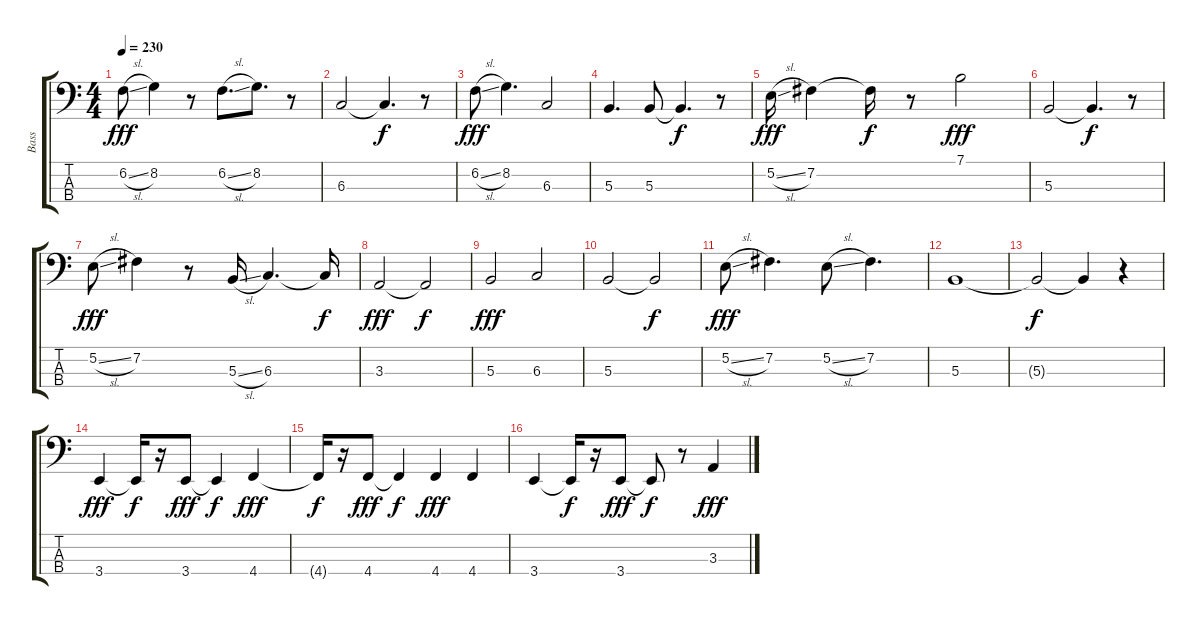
\track ("Bass" "Bass") {instrument electricbasspick}
\staff {score tabs}
\tuning (E2 B1 Gb1 Db1) {hide}
\ts (4 4)
\tempo 230
\clef f4
\ks c
6.2{sl}.8{dy fff} 8.2.4 r.8 6.2{sl}.8{d} 8.2.8{d} r.8 |
6.3.2 6.3{t}.4{d dy f} r.8 |
6.2{sl}.8{dy fff} 8.2.4{d} 6.3.2 |
5.3.4{d} 5.3.8 5.3{t}.4{d dy f} r.8 |
5.2{sl}.16{dy fff} 7.2.4 7.2{t}.16{dy f} r.8 7.1.2{dy fff} |
5.3.2 5.3{t}.4{d dy f} r.8 |
5.2{sl}.8{dy fff} 7.2.4 r.8 5.3{sl}.16 6.3.4{d} 6.3{t}.16{dy f} |
3.3.2{dy fff} 3.3{t}.2{dy f} |
5.3.2{dy fff} 6.3.2 |
5.3.2 5.3{t}.2{dy f} |
5.2{sl}.8{dy fff} 7.2.4{d} 5.2{sl}.8 7.2.4{d} |
5.3.1 |
5.3{t}.2{dy f} 5.3{t}.4 r.4 |
3.4.4{dy fff} 3.4{t}.16{dy f} r.16 3.4.8{dy fff} 3.4{t}.4{dy f} 4.4.4{dy fff} |
4.4{t}.16{dy f} r.16 4.4.8{dy fff} 4.4{t}.4{dy f} 4.4.4{dy fff} 4.4.4 |
3.4.4 3.4{t}.16{dy f} r.16 3.4.8{dy fff} 3.4{t}.8{dy f} r.8 3.3.4{dy fff}
